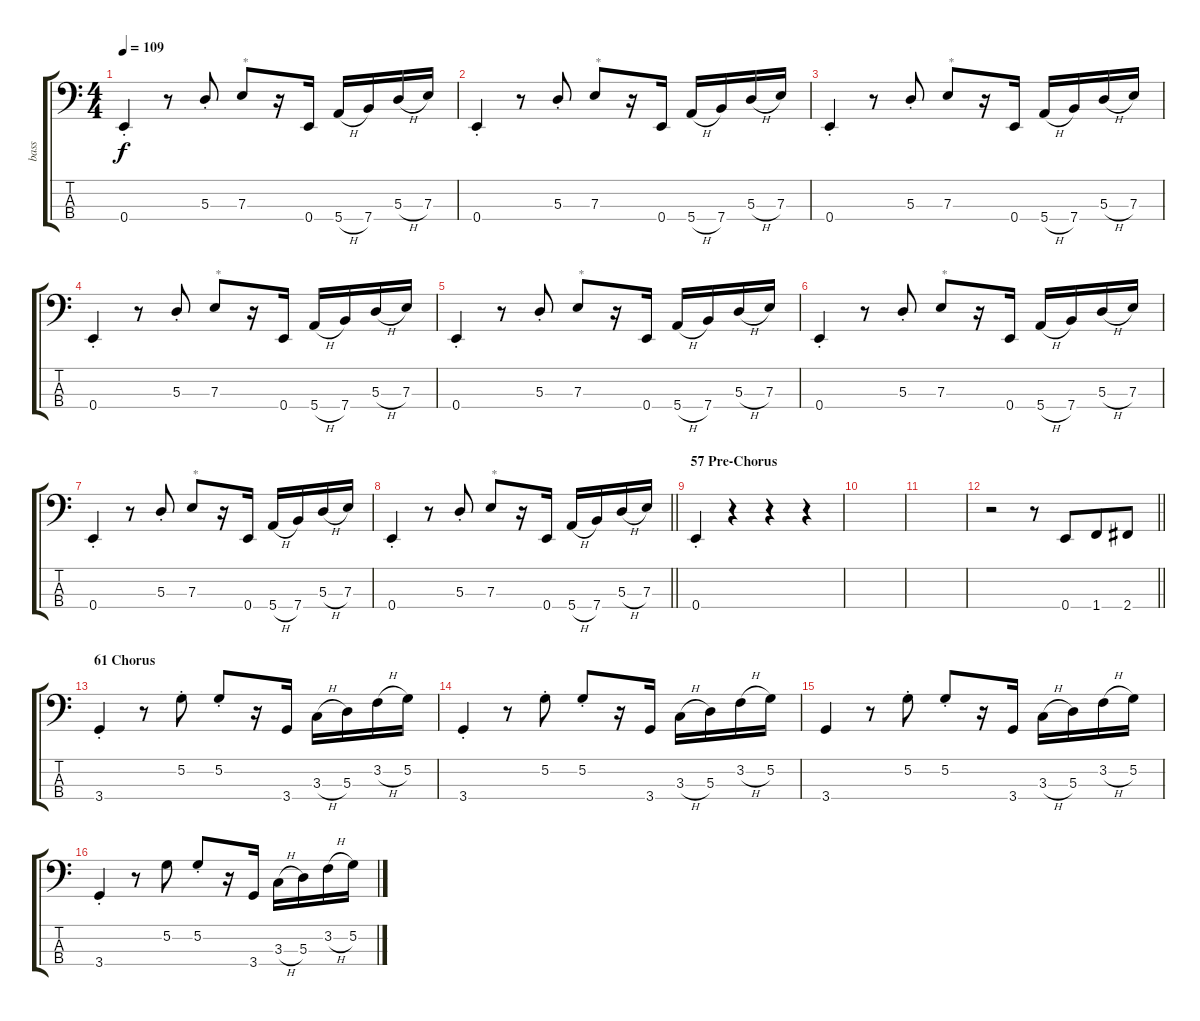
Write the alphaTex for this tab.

\track ("bass" "bass") {instrument electricbassfinger}
\staff {score tabs}
\tuning (G2 D2 A1 E1) {hide}
\ts (4 4)
\tempo 109
\clef f4
\ks c
0.4{st}.4{dy f beam Up} r.8 5.3{st}.8{beam Up} 7.3.8{txt "*" beam Up} r.16 0.4.16{beam Up} 5.4{h}.16{beam Up} 7.4.16{beam Up} 5.3{h}.16{beam Up} 7.3.16{beam Up} |
0.4{st}.4{beam Up} r.8 5.3{st}.8{beam Up} 7.3.8{txt "*" beam Up} r.16 0.4.16{beam Up} 5.4{h}.16{beam Up} 7.4.16{beam Up} 5.3{h}.16{beam Up} 7.3.16{beam Up} |
0.4{st}.4{beam Up} r.8 5.3{st}.8{beam Up} 7.3.8{txt "*" beam Up} r.16 0.4.16{beam Up} 5.4{h}.16{beam Up} 7.4.16{beam Up} 5.3{h}.16{beam Up} 7.3.16{beam Up} |
0.4{st}.4{beam Up} r.8 5.3{st}.8{beam Up} 7.3.8{txt "*" beam Up} r.16 0.4.16{beam Up} 5.4{h}.16{beam Up} 7.4.16{beam Up} 5.3{h}.16{beam Up} 7.3.16{beam Up} |
0.4{st}.4{beam Up} r.8 5.3{st}.8{beam Up} 7.3.8{txt "*" beam Up} r.16 0.4.16{beam Up} 5.4{h}.16{beam Up} 7.4.16{beam Up} 5.3{h}.16{beam Up} 7.3.16{beam Up} |
0.4{st}.4{beam Up} r.8 5.3{st}.8{beam Up} 7.3.8{txt "*" beam Up} r.16 0.4.16{beam Up} 5.4{h}.16{beam Up} 7.4.16{beam Up} 5.3{h}.16{beam Up} 7.3.16{beam Up} |
0.4{st}.4{beam Up} r.8 5.3{st}.8{beam Up} 7.3.8{txt "*" beam Up} r.16 0.4.16{beam Up} 5.4{h}.16{beam Up} 7.4.16{beam Up} 5.3{h}.16{beam Up} 7.3.16{beam Up} |
\barLineRight lightlight
0.4{st}.4{beam Up} r.8 5.3{st}.8{beam Up} 7.3.8{txt "*" beam Up} r.16 0.4.16{beam Up} 5.4{h}.16{beam Up} 7.4.16{beam Up} 5.3{h}.16{beam Up} 7.3.16{beam Up} |
\section ("" "57 Pre-Chorus")
0.4{st}.4 r.4 r.4 r.4 |
|
|
\barLineRight lightlight
r.2 r.8 0.4.8{beam merge} 1.4.8 2.4.8 |
\section ("" "61 Chorus")
3.4{st}.4 r.8 5.2{st}.8 5.2{st}.8 r.16 3.4.16 3.3{h}.16 5.3.16 3.2{h}.16 5.2.16 |
3.4{st}.4 r.8 5.2{st}.8 5.2{st}.8 r.16 3.4.16 3.3{h}.16 5.3.16 3.2{h}.16 5.2.16 |
3.4.4 r.8 5.2{st}.8 5.2{st}.8 r.16 3.4.16 3.3{h}.16 5.3.16 3.2{h}.16 5.2.16 |
3.4{st}.4 r.8 5.2.8 5.2{st}.8 r.16 3.4.16 3.3{h}.16 5.3.16 3.2{h}.16 5.2.16
